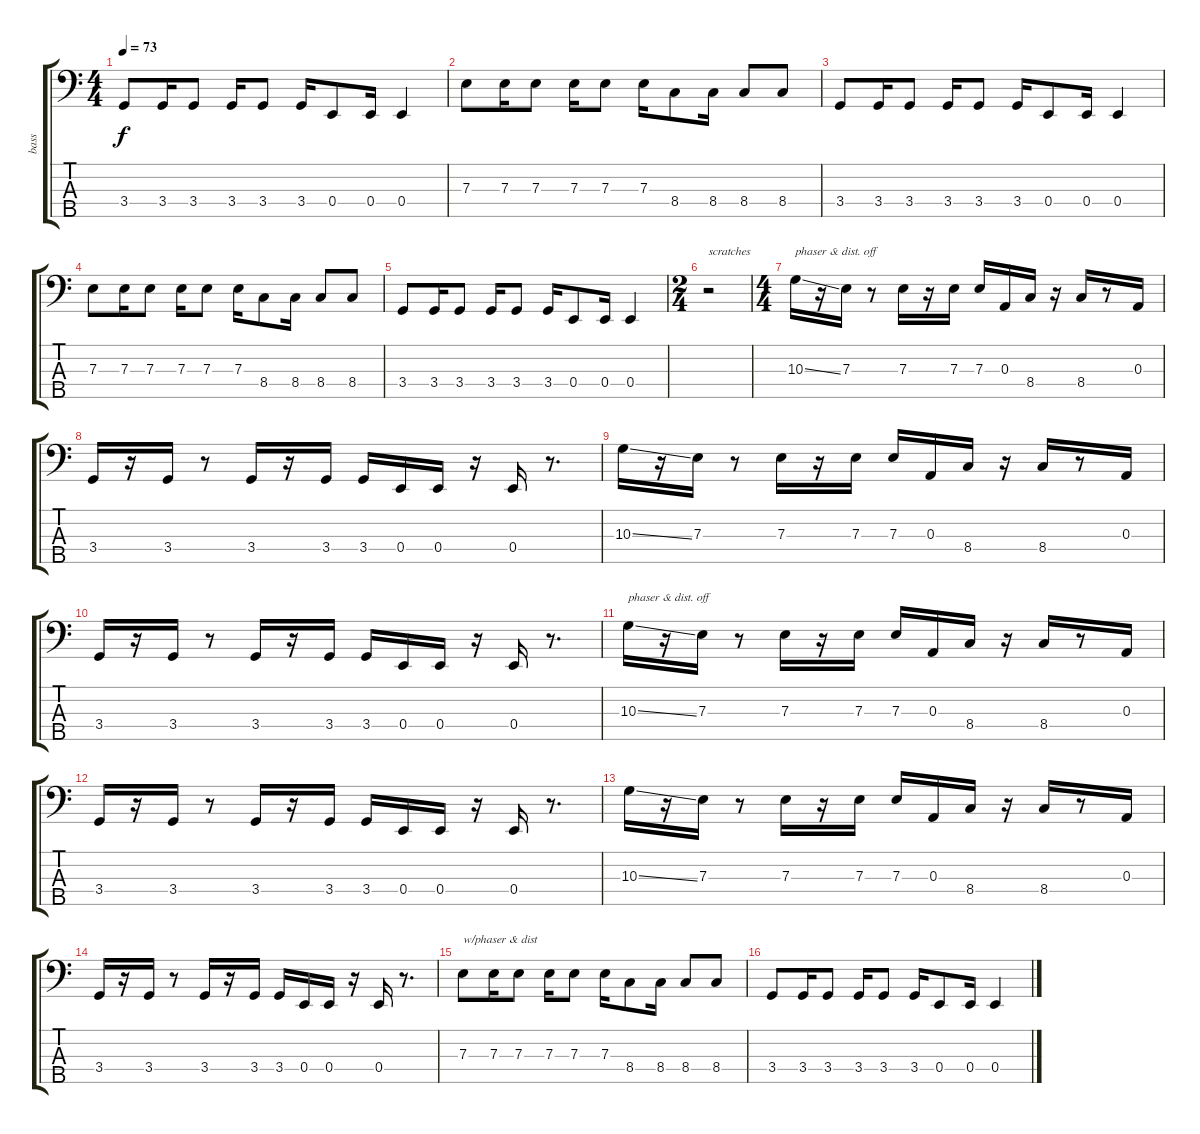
\track ("bass" "bass") {instrument electricbassfinger}
\staff {score tabs}
\tuning (G2 D2 A1 E1 B0) {hide}
\ts (4 4)
\tempo 73
\clef f4
\ks c
3.4.8{dy f} 3.4.16 3.4.8 3.4.16 3.4.8 3.4.16 0.4.8 0.4.16 0.4.4 |
7.3.8 7.3.16 7.3.8 7.3.16 7.3.8 7.3.16 8.4.8 8.4.16 8.4.8 8.4.8 |
3.4.8 3.4.16 3.4.8 3.4.16 3.4.8 3.4.16 0.4.8 0.4.16 0.4.4 |
7.3.8 7.3.16 7.3.8 7.3.16 7.3.8 7.3.16 8.4.8 8.4.16 8.4.8 8.4.8 |
3.4.8 3.4.16 3.4.8 3.4.16 3.4.8 3.4.16 0.4.8 0.4.16 0.4.4 |
\ts (2 4)
r.2{txt "scratches"} |
\ts (4 4)
10.3{ss}.16{txt "phaser & dist. off" instrument electricbassfinger} r.16 7.3.16 r.8 7.3.16 r.16 7.3.16 7.3.16 0.3.16 8.4.16 r.16 8.4.16 r.8 0.3.16 |
3.4.16 r.16 3.4.16 r.8 3.4.16 r.16 3.4.16 3.4.16 0.4.16 0.4.16 r.16 0.4.16 r.8{d} |
10.3{ss}.16 r.16 7.3.16 r.8 7.3.16 r.16 7.3.16 7.3.16 0.3.16 8.4.16 r.16 8.4.16 r.8 0.3.16 |
3.4.16 r.16 3.4.16 r.8 3.4.16 r.16 3.4.16 3.4.16 0.4.16 0.4.16 r.16 0.4.16 r.8{d} |
10.3{ss}.16{txt "phaser & dist. off" instrument electricbassfinger} r.16 7.3.16 r.8 7.3.16 r.16 7.3.16 7.3.16 0.3.16 8.4.16 r.16 8.4.16 r.8 0.3.16 |
3.4.16 r.16 3.4.16 r.8 3.4.16 r.16 3.4.16 3.4.16 0.4.16 0.4.16 r.16 0.4.16 r.8{d} |
10.3{ss}.16 r.16 7.3.16 r.8 7.3.16 r.16 7.3.16 7.3.16 0.3.16 8.4.16 r.16 8.4.16 r.8 0.3.16 |
3.4.16 r.16 3.4.16 r.8 3.4.16 r.16 3.4.16 3.4.16 0.4.16 0.4.16 r.16 0.4.16 r.8{d} |
7.3.8{txt "w/phaser & dist" instrument lead8bassandlead} 7.3.16 7.3.8 7.3.16 7.3.8 7.3.16 8.4.8 8.4.16 8.4.8 8.4.8 |
3.4.8 3.4.16 3.4.8 3.4.16 3.4.8 3.4.16 0.4.8 0.4.16 0.4.4
